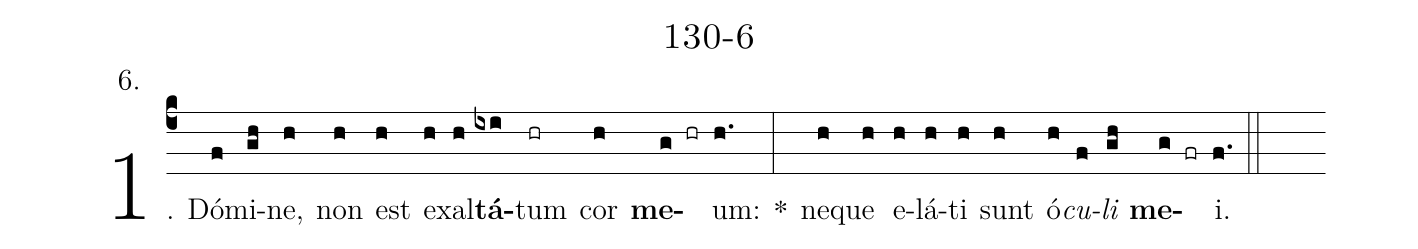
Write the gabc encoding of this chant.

name: 130-6;
annotation: 6.;
%%
(c4)1. Dó(f)mi(gh)ne,(h) non(h) est(h) ex(h)al(h)<b>tá</b>(ixi)tum(hr) cor(h) <b>me</b>(g hr)um:(h.) *(:) ne(h)que(h) e(h)lá(h)ti(h) sunt(h) ó(h)<i>cu</i>(f)<i>li</i>(gh) <b>me</b>(g fr)i.(f.) (::)
